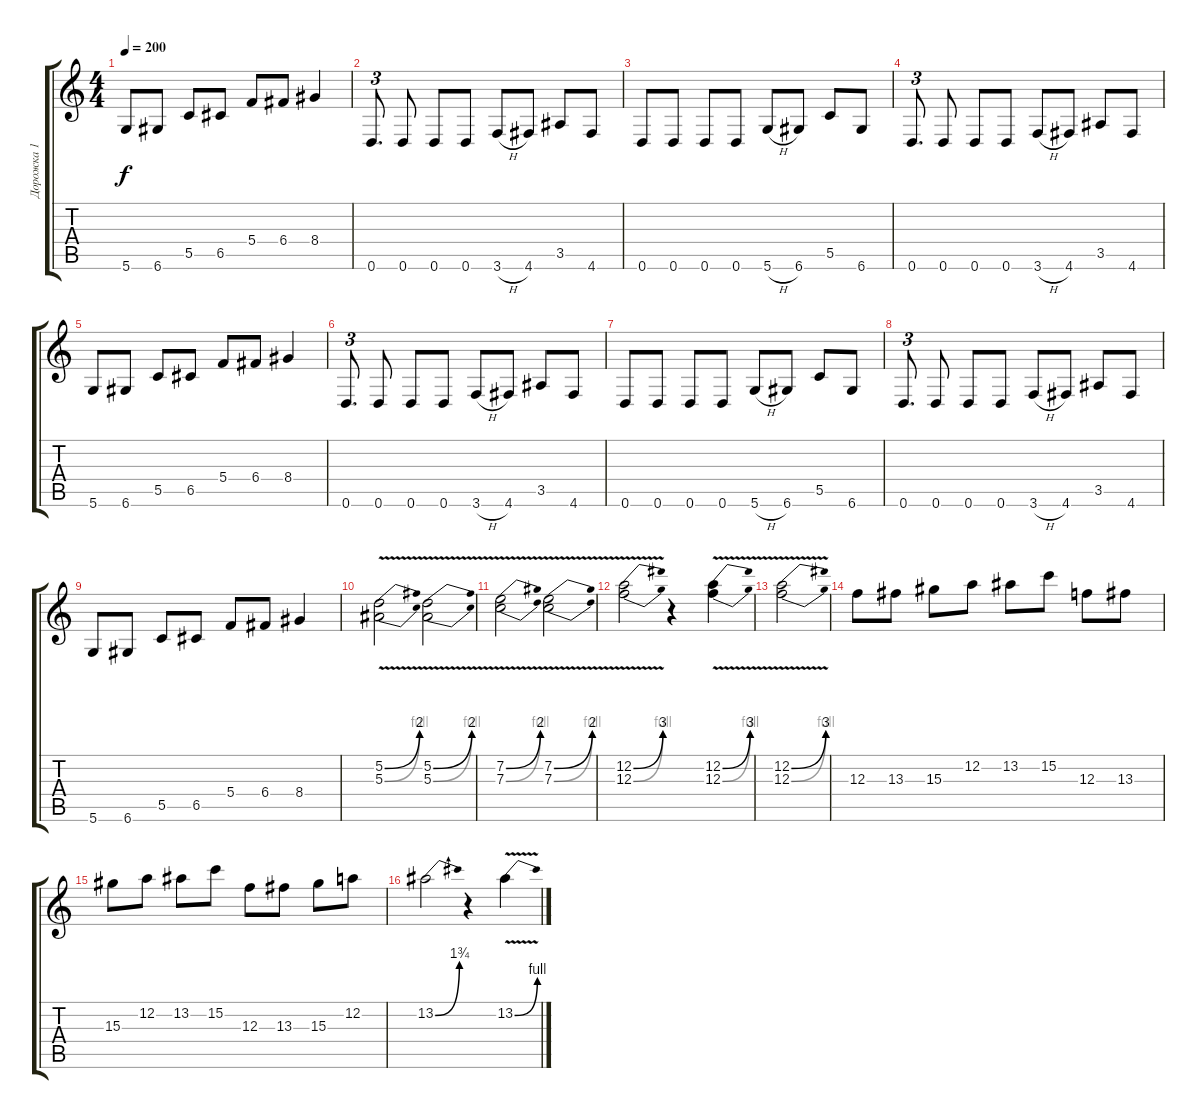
\track ("Дорожка 1" "Дорожка 1") {instrument distortionguitar}
\staff {score tabs}
\tuning (D4 A3 F3 C3 G2 D2) {hide}
\ts (4 4)
\tempo 200
\clef g2
\ks c
5.6.8{dy f} 6.6.8 5.5.8 6.5.8 5.4.8 6.4.8 8.4.4 |
0.6.8{d tu (3 2)} 0.6.8 0.6.8 0.6.8 3.6{h}.8 4.6.8 3.5.8 4.6.8 |
0.6.8 0.6.8 0.6.8 0.6.8 5.6{h}.8 6.6.8 5.5.8 6.6.8 |
0.6.8{d tu (3 2)} 0.6.8 0.6.8 0.6.8 3.6{h}.8 4.6.8 3.5.8 4.6.8 |
5.6.8 6.6.8 5.5.8 6.5.8 5.4.8 6.4.8 8.4.4 |
0.6.8{d tu (3 2)} 0.6.8 0.6.8 0.6.8 3.6{h}.8 4.6.8 3.5.8 4.6.8 |
0.6.8 0.6.8 0.6.8 0.6.8 5.6{h}.8 6.6.8 5.5.8 6.6.8 |
0.6.8{d tu (3 2)} 0.6.8 0.6.8 0.6.8 3.6{h}.8 4.6.8 3.5.8 4.6.8 |
5.6.8 6.6.8 5.5.8 6.5.8 5.4.8 6.4.8 8.4.4 |
(5.2{be (bend 0 0 60 8) v} 5.3{be (bend 0 0 60 4) v}).2 (5.2{be (bend 0 0 60 8) v} 5.3{be (bend 0 0 60 4) v}).2 |
(7.2{be (bend 0 0 60 8) v} 7.3{be (bend 0 0 60 4) v}).2 (7.2{be (bend 0 0 60 8) v} 7.3{be (bend 0 0 60 4) v}).2 |
(12.2{be (bend 0 0 60 12) v} 12.3{be (bend 0 0 60 4) v}).2 r.4 (12.2{be (bend 0 0 60 12) v} 12.3{be (bend 0 0 60 4) v}).4 |
(12.2{be (bend 0 0 60 12)} 12.3{be (bend 0 0 60 4) v}).2 |
12.3.8 13.3.8 15.3.8 12.2.8 13.2.8 15.2.8 12.3.8 13.3.8 |
15.3.8 12.2.8 13.2.8 15.2.8 12.3.8 13.3.8 15.3.8 12.2.8 |
13.2{be (bend 0 0 60 7)}.2 r.4 13.2{be (bend 0 0 60 4) v}.4
